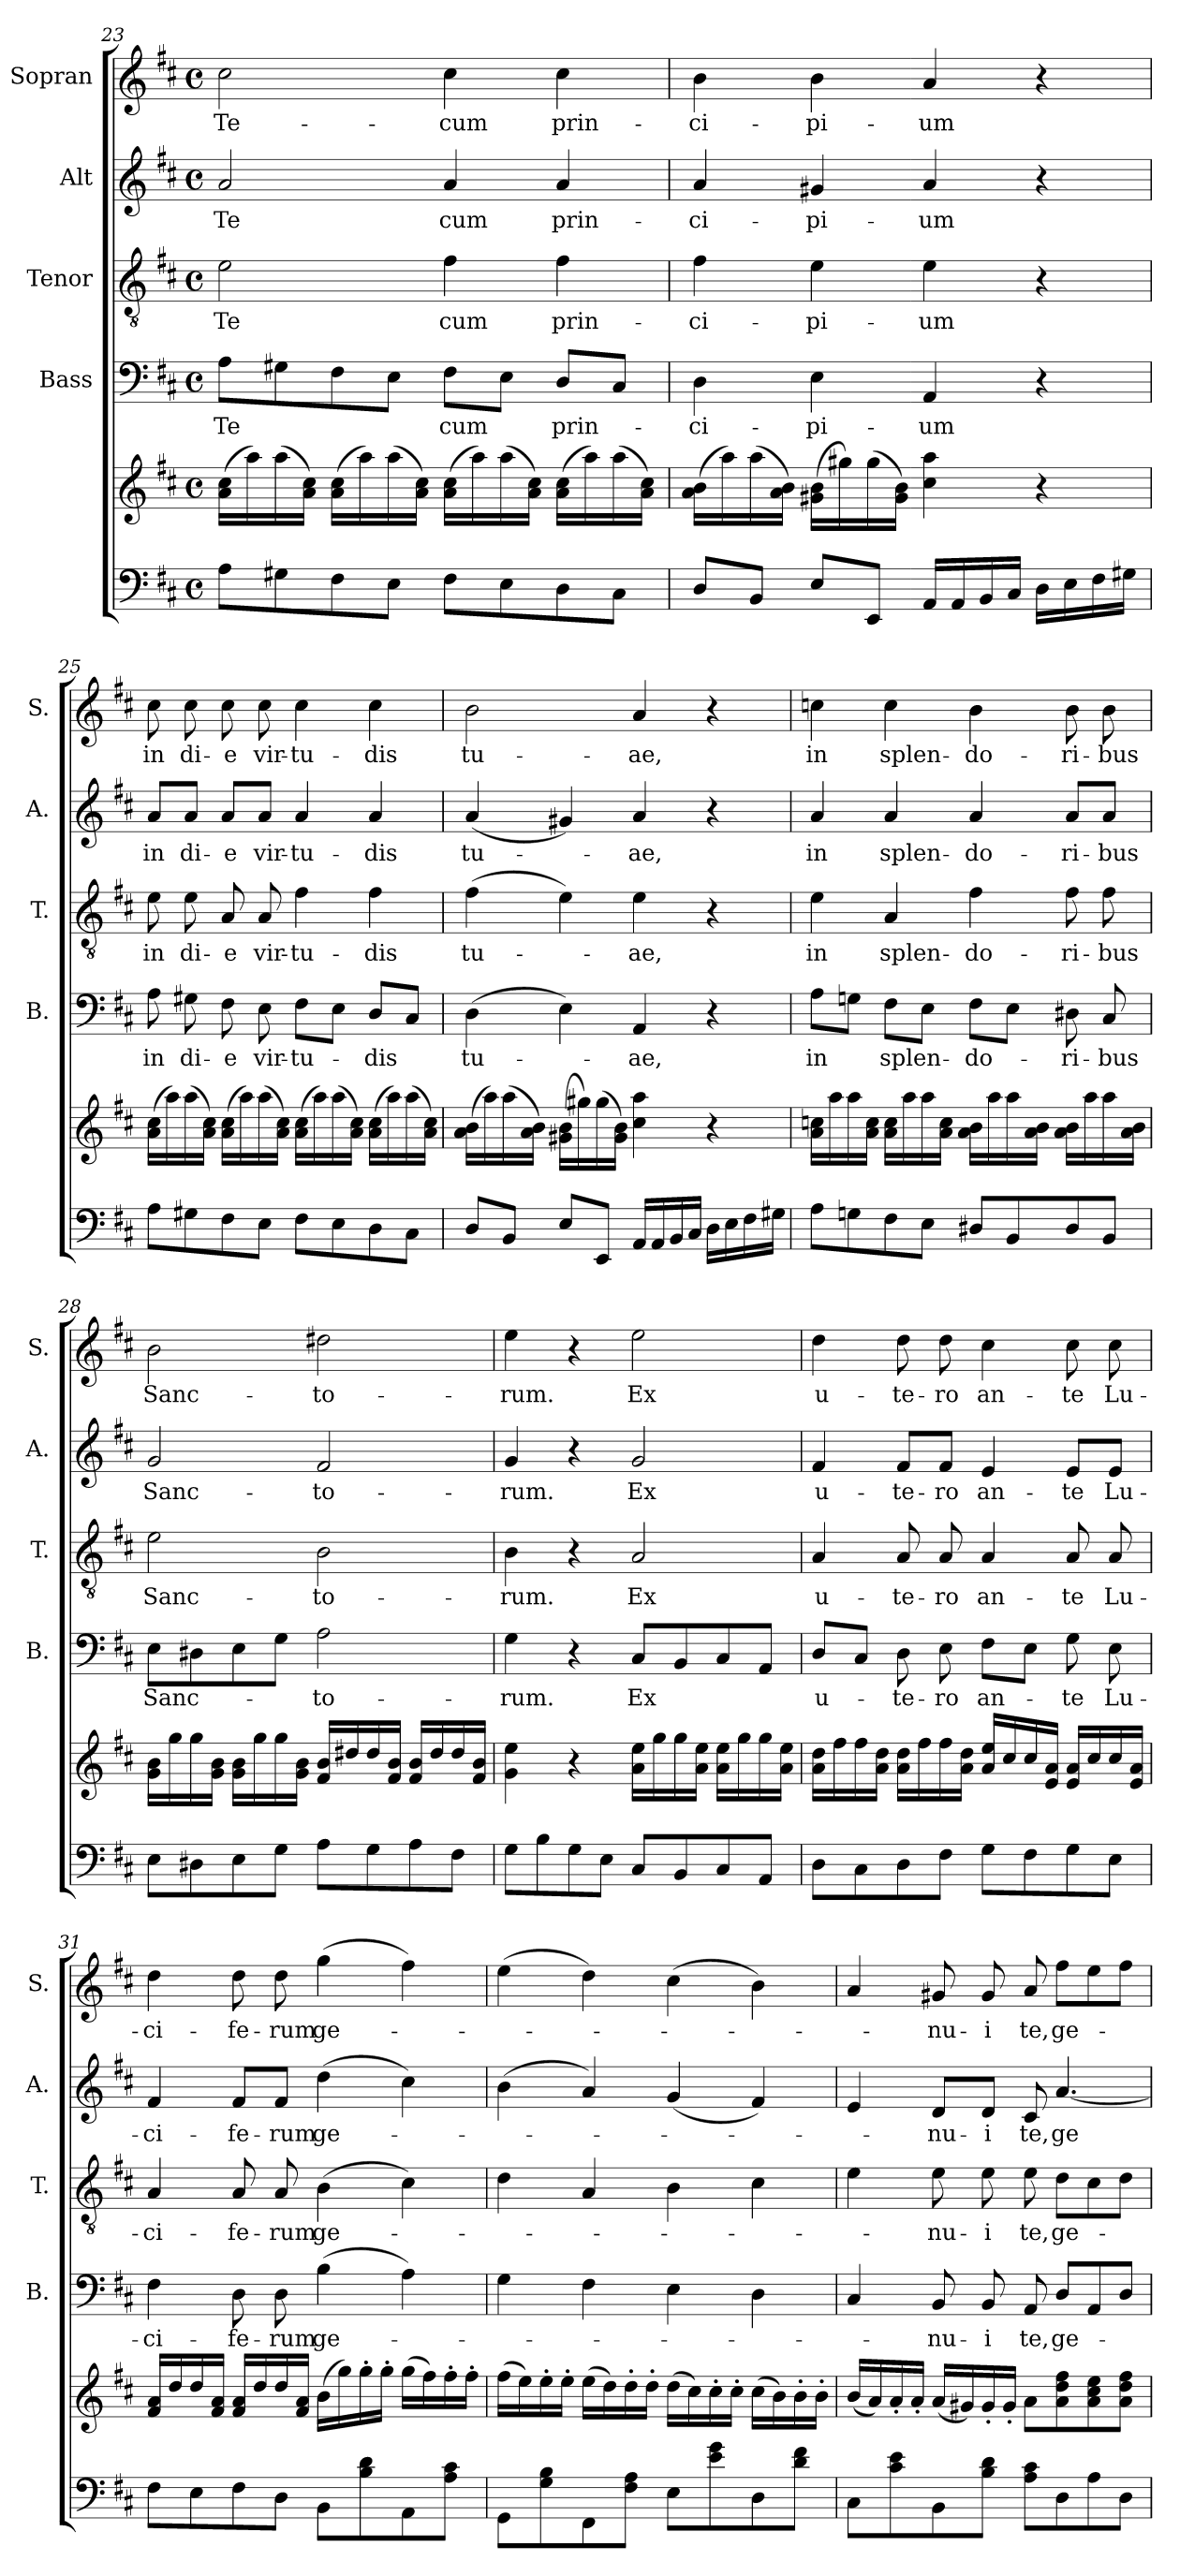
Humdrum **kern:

**kern	**kern	**kern	**text	**kern	**text	**kern	**text	**kern	**text
*part5	*part5	*part4	*part4	*part3	*part3	*part2	*part2	*part1	*part1
*staff6	*staff5	*staff4	*staff4	*staff3	*staff3	*staff2	*staff2	*staff1	*staff1
*	*	*I"Bass	*	*I"Tenor	*	*I"Alt	*	*I"Sopran	*
*	*	*I'B.	*	*I'T.	*	*I'A.	*	*I'S.	*
*clefF4	*clefG2	*clefF4	*	*clefGv2	*	*clefG2	*	*clefG2	*
*k[f#c#]	*k[f#c#]	*k[f#c#]	*	*k[f#c#]	*	*k[f#c#]	*	*k[f#c#]	*
*D:	*D:	*D:	*	*D:	*	*D:	*	*D:	*
*M4/4	*M4/4	*M4/4	*	*M4/4	*	*M4/4	*	*M4/4	*
*met(c)	*met(c)	*met(c)	*	*met(c)	*	*met(c)	*	*met(c)	*
=23	=23	=23	=23	=23	=23	=23	=23	=23	=23
!	!	!	!LO:LY:b	!	!LO:LY:b	!	!LO:LY:b	!	!LO:LY:b
8A\L	(>16a\ 16cc#\LL	8A\L	Te	2e\	Te	2a/	Te	2cc#\	Te-
.	16aa\)	.	.	.	.	.	.	.	.
8G#X\	(>16aa\	8G#X\	.	.	.	.	.	.	.
.	16a\ 16cc#\JJ)	.	.	.	.	.	.	.	.
8F#\	(>16a\ 16cc#\LL	8F#\	.	.	.	.	.	.	.
.	16aa\)	.	.	.	.	.	.	.	.
8E\J	(>16aa\	8E\J	.	.	.	.	.	.	.
.	16a\ 16cc#\JJ)	.	.	.	.	.	.	.	.
!	!	!	!LO:LY:b	!	!LO:LY:b	!	!LO:LY:b	!	!LO:LY:b
8F#\L	(>16a\ 16cc#\LL	8F#\L	cum	4f#\	cum	4a/	cum	4cc#\	-cum
.	16aa\)	.	.	.	.	.	.	.	.
8E\	(>16aa\	8E\J	.	.	.	.	.	.	.
.	16a\ 16cc#\JJ)	.	.	.	.	.	.	.	.
!	!	!	!LO:LY:b	!	!LO:LY:b	!	!LO:LY:b	!	!LO:LY:b
8D\	(>16a\ 16cc#\LL	8D/L	prin-	4f#\	prin-	4a/	prin-	4cc#\	prin-
.	16aa\)	.	.	.	.	.	.	.	.
8C#\J	(>16aa\	8C#/J	.	.	.	.	.	.	.
.	16a\ 16cc#\JJ)	.	.	.	.	.	.	.	.
=24	=24	=24	=24	=24	=24	=24	=24	=24	=24
!	!	!	!LO:LY:b	!	!LO:LY:b	!	!LO:LY:b	!	!LO:LY:b
8D/L	(>16a\ 16b\LL	4D\	-ci-	4f#\	-ci-	4a/	-ci-	4b\	-ci-
.	16aa\)	.	.	.	.	.	.	.	.
8BB/J	(>16aa\	.	.	.	.	.	.	.	.
.	16a\ 16b\JJ)	.	.	.	.	.	.	.	.
!	!	!	!LO:LY:b	!	!LO:LY:b	!	!LO:LY:b	!	!LO:LY:b
8E/L	(>16g#X\ 16b\LL	4E\	-pi-	4e\	-pi-	4g#X/	-pi-	4b\	-pi-
.	16gg#X\)	.	.	.	.	.	.	.	.
8EE/J	(>16gg#\	.	.	.	.	.	.	.	.
.	16g#\ 16b\JJ)	.	.	.	.	.	.	.	.
!	!	!	!LO:LY:b	!	!LO:LY:b	!	!LO:LY:b	!	!LO:LY:b
16AA/LL	4cc#\ 4aa\	4AA/	-um	4e\	-um	4a/	-um	4a/	-um
16AA/	.	.	.	.	.	.	.	.	.
16BB/	.	.	.	.	.	.	.	.	.
16C#/JJ	.	.	.	.	.	.	.	.	.
16D\LL	4r	4r	.	4r	.	4r	.	4r	.
16E\	.	.	.	.	.	.	.	.	.
16F#\	.	.	.	.	.	.	.	.	.
16G#X\JJ	.	.	.	.	.	.	.	.	.
!!LO:LB:g=z
=25	=25	=25	=25	=25	=25	=25	=25	=25	=25
!	!	!	!LO:LY:b	!	!LO:LY:b	!	!LO:LY:b	!	!LO:LY:b
8A\L	(>16a\ 16cc#\LL	8A\	in	8e\	in	8a/L	in	8cc#\	in
.	16aa\)	.	.	.	.	.	.	.	.
!	!	!	!LO:LY:b	!	!LO:LY:b	!	!LO:LY:b	!	!LO:LY:b
8G#X\	(>16aa\	8G#X\	di-	8e\	di-	8a/J	di-	8cc#\	di-
.	16a\ 16cc#\JJ)	.	.	.	.	.	.	.	.
!	!	!	!LO:LY:b	!	!LO:LY:b	!	!LO:LY:b	!	!LO:LY:b
8F#\	(>16a\ 16cc#\LL	8F#\	-e	8A/	-e	8a/L	-e	8cc#\	-e
.	16aa\)	.	.	.	.	.	.	.	.
!	!	!	!LO:LY:b	!	!LO:LY:b	!	!LO:LY:b	!	!LO:LY:b
8E\J	(>16aa\	8E\	vir-	8A/	vir-	8a/J	vir-	8cc#\	vir-
.	16a\ 16cc#\JJ)	.	.	.	.	.	.	.	.
!	!	!	!LO:LY:b	!	!LO:LY:b	!	!LO:LY:b	!	!LO:LY:b
8F#\L	(>16a\ 16cc#\LL	8F#\L	-tu-	4f#\	-tu-	4a/	-tu-	4cc#\	-tu-
.	16aa\)	.	.	.	.	.	.	.	.
8E\	(>16aa\	8E\J	.	.	.	.	.	.	.
.	16a\ 16cc#\JJ)	.	.	.	.	.	.	.	.
!	!	!	!LO:LY:b	!	!LO:LY:b	!	!LO:LY:b	!	!LO:LY:b
8D\	(>16a\ 16cc#\LL	8D/L	-dis	4f#\	-dis	4a/	-dis	4cc#\	-dis
.	16aa\)	.	.	.	.	.	.	.	.
8C#\J	(>16aa\	8C#/J	.	.	.	.	.	.	.
.	16a\ 16cc#\JJ)	.	.	.	.	.	.	.	.
=26	=26	=26	=26	=26	=26	=26	=26	=26	=26
!	!	!	!LO:LY:b	!	!LO:LY:b	!	!LO:LY:b	!	!LO:LY:b
8D/L	(>16a\ 16b\LL	(>4D\	tu-	(>4f#\	tu-	(<4a/	tu-	2b\	tu-
.	16aa\)	.	.	.	.	.	.	.	.
8BB/J	(>16aa\	.	.	.	.	.	.	.	.
.	16a\ 16b\JJ)	.	.	.	.	.	.	.	.
8E/L	(>16g#X\ 16b\LL	4E\)	.	4e\)	.	4g#X/)	.	.	.
.	16gg#X\)	.	.	.	.	.	.	.	.
8EE/J	(>16gg#\	.	.	.	.	.	.	.	.
.	16g#\ 16b\JJ)	.	.	.	.	.	.	.	.
!	!	!	!LO:LY:b	!	!LO:LY:b	!	!LO:LY:b	!	!LO:LY:b
16AA/LL	4cc#\ 4aa\	4AA/	-ae,	4e\	-ae,	4a/	-ae,	4a/	-ae,
16AA/	.	.	.	.	.	.	.	.	.
16BB/	.	.	.	.	.	.	.	.	.
16C#/JJ	.	.	.	.	.	.	.	.	.
16D\LL	4r	4r	.	4r	.	4r	.	4r	.
16E\	.	.	.	.	.	.	.	.	.
16F#\	.	.	.	.	.	.	.	.	.
16G#X\JJ	.	.	.	.	.	.	.	.	.
!!LO:PB:g=z
=27	=27	=27	=27	=27	=27	=27	=27	=27	=27
!	!	!	!LO:LY:b	!	!LO:LY:b	!	!LO:LY:b	!	!LO:LY:b
8A\L	16a\ 16ccn\LL	8A\L	in	4e\	in	4a/	in	4ccn\	in
.	16aa\	.	.	.	.	.	.	.	.
8Gn\	16aa\	8Gn\J	.	.	.	.	.	.	.
.	16a\ 16cc\JJ	.	.	.	.	.	.	.	.
!	!	!	!LO:LY:b	!	!LO:LY:b	!	!LO:LY:b	!	!LO:LY:b
8F#\	16a\ 16cc\LL	8F#\L	splen-	4A/	splen-	4a/	splen-	4cc\	splen-
.	16aa\	.	.	.	.	.	.	.	.
8E\J	16aa\	8E\J	.	.	.	.	.	.	.
.	16a\ 16cc\JJ	.	.	.	.	.	.	.	.
!	!	!	!LO:LY:b	!	!LO:LY:b	!	!LO:LY:b	!	!LO:LY:b
8D#X/L	16a\ 16b\LL	8F#\L	-do-	4f#\	-do-	4a/	-do-	4b\	-do-
.	16aa\	.	.	.	.	.	.	.	.
8BB/	16aa\	8E\J	.	.	.	.	.	.	.
.	16a\ 16b\JJ	.	.	.	.	.	.	.	.
!	!	!	!LO:LY:b	!	!LO:LY:b	!	!LO:LY:b	!	!LO:LY:b
8D#/	16a\ 16b\LL	8D#X\	-ri-	8f#\	-ri-	8a/L	-ri-	8b\	-ri-
.	16aa\	.	.	.	.	.	.	.	.
!	!	!	!LO:LY:b	!	!LO:LY:b	!	!LO:LY:b	!	!LO:LY:b
8BB/J	16aa\	8C#/	-bus	8f#\	-bus	8a/J	-bus	8b\	-bus
.	16a\ 16b\JJ	.	.	.	.	.	.	.	.
=28	=28	=28	=28	=28	=28	=28	=28	=28	=28
!	!	!	!LO:LY:b	!	!LO:LY:b	!	!LO:LY:b	!	!LO:LY:b
8E\L	16g\ 16b\LL	8E\L	Sanc-	2e\	Sanc-	2g/	Sanc-	2b\	Sanc-
.	16gg\	.	.	.	.	.	.	.	.
8D#X\	16gg\	8D#X\	.	.	.	.	.	.	.
.	16g\ 16b\JJ	.	.	.	.	.	.	.	.
8E\	16g\ 16b\LL	8E\	.	.	.	.	.	.	.
.	16gg\	.	.	.	.	.	.	.	.
8G\J	16gg\	8G\J	.	.	.	.	.	.	.
.	16g\ 16b\JJ	.	.	.	.	.	.	.	.
!	!	!	!LO:LY:b	!	!LO:LY:b	!	!LO:LY:b	!	!LO:LY:b
8A\L	16f#/ 16b/LL	2A\	-to-	2B\	-to-	2f#/	-to-	2dd#X\	-to-
.	16dd#X/	.	.	.	.	.	.	.	.
8G\	16dd#/	.	.	.	.	.	.	.	.
.	16f#/ 16b/JJ	.	.	.	.	.	.	.	.
8A\	16f#/ 16b/LL	.	.	.	.	.	.	.	.
.	16dd#/	.	.	.	.	.	.	.	.
8F#\J	16dd#/	.	.	.	.	.	.	.	.
.	16f#/ 16b/JJ	.	.	.	.	.	.	.	.
=29	=29	=29	=29	=29	=29	=29	=29	=29	=29
!	!	!	!LO:LY:b	!	!LO:LY:b	!	!LO:LY:b	!	!LO:LY:b
8G\L	4g\ 4ee\	4G\	-rum.	4B\	-rum.	4g/	-rum.	4ee\	-rum.
8B\	.	.	.	.	.	.	.	.	.
8G\	4r	4r	.	4r	.	4r	.	4r	.
8E\J	.	.	.	.	.	.	.	.	.
!	!	!	!LO:LY:b	!	!LO:LY:b	!	!LO:LY:b	!	!LO:LY:b
8C#/L	16a\ 16ee\LL	8C#/L	Ex	2A/	Ex	2g/	Ex	2ee\	Ex
.	16gg\	.	.	.	.	.	.	.	.
8BB/	16gg\	8BB/	.	.	.	.	.	.	.
.	16a\ 16ee\JJ	.	.	.	.	.	.	.	.
8C#/	16a\ 16ee\LL	8C#/	.	.	.	.	.	.	.
.	16gg\	.	.	.	.	.	.	.	.
8AA/J	16gg\	8AA/J	.	.	.	.	.	.	.
.	16a\ 16ee\JJ	.	.	.	.	.	.	.	.
!!LO:LB:g=z
=30	=30	=30	=30	=30	=30	=30	=30	=30	=30
!	!	!	!LO:LY:b	!	!LO:LY:b	!	!LO:LY:b	!	!LO:LY:b
8D\L	16a\ 16dd\LL	8D/L	u-	4A/	u-	4f#/	u-	4dd\	u-
.	16ff#\	.	.	.	.	.	.	.	.
8C#\	16ff#\	8C#/J	.	.	.	.	.	.	.
.	16a\ 16dd\JJ	.	.	.	.	.	.	.	.
!	!	!	!LO:LY:b	!	!LO:LY:b	!	!LO:LY:b	!	!LO:LY:b
8D\	16a\ 16dd\LL	8D\	-te-	8A/	-te-	8f#/L	-te-	8dd\	-te-
.	16ff#\	.	.	.	.	.	.	.	.
!	!	!	!LO:LY:b	!	!LO:LY:b	!	!LO:LY:b	!	!LO:LY:b
8F#\J	16ff#\	8E\	-ro	8A/	-ro	8f#/J	-ro	8dd\	-ro
.	16a\ 16dd\JJ	.	.	.	.	.	.	.	.
!	!	!	!LO:LY:b	!	!LO:LY:b	!	!LO:LY:b	!	!LO:LY:b
8G\L	16a/ 16ee/LL	8F#\L	an-	4A/	an-	4e/	an-	4cc#\	an-
.	16cc#/	.	.	.	.	.	.	.	.
8F#\	16cc#/	8E\J	.	.	.	.	.	.	.
.	16e/ 16a/JJ	.	.	.	.	.	.	.	.
!	!	!	!LO:LY:b	!	!LO:LY:b	!	!LO:LY:b	!	!LO:LY:b
8G\	16e/ 16a/LL	8G\	-te	8A/	-te	8e/L	-te	8cc#\	-te
.	16cc#/	.	.	.	.	.	.	.	.
!	!	!	!LO:LY:b	!	!LO:LY:b	!	!LO:LY:b	!	!LO:LY:b
8E\J	16cc#/	8E\	Lu-	8A/	Lu-	8e/J	Lu-	8cc#\	Lu-
.	16e/ 16a/JJ	.	.	.	.	.	.	.	.
=31	=31	=31	=31	=31	=31	=31	=31	=31	=31
!	!	!	!LO:LY:b	!	!LO:LY:b	!	!LO:LY:b	!	!LO:LY:b
8F#\L	16f#/ 16a/LL	4F#\	-ci-	4A/	-ci-	4f#/	-ci-	4dd\	-ci-
.	16dd/	.	.	.	.	.	.	.	.
8E\	16dd/	.	.	.	.	.	.	.	.
.	16f#/ 16a/JJ	.	.	.	.	.	.	.	.
!	!	!	!LO:LY:b	!	!LO:LY:b	!	!LO:LY:b	!	!LO:LY:b
8F#\	16f#/ 16a/LL	8D\	-fe-	8A/	-fe-	8f#/L	-fe-	8dd\	-fe-
.	16dd/	.	.	.	.	.	.	.	.
!	!	!	!LO:LY:b	!	!LO:LY:b	!	!LO:LY:b	!	!LO:LY:b
8D\J	16dd/	8D\	-rum	8A/	-rum	8f#/J	-rum	8dd\	-rum
.	16f#/ 16a/JJ	.	.	.	.	.	.	.	.
!	!	!	!LO:LY:b	!	!LO:LY:b	!	!LO:LY:b	!	!LO:LY:b
8BB\L	(>16b\LL	(>4B\	ge-	(>4B\	ge-	(>4dd\	ge-	(>4gg\	ge-
.	16gg\)	.	.	.	.	.	.	.	.
8B\ 8d\	16gg'>\	.	.	.	.	.	.	.	.
.	16gg'>\JJ	.	.	.	.	.	.	.	.
8AA\	(>16gg\LL	4A\)	.	4c#\)	.	4cc#\)	.	4ff#\)	.
.	16ff#\)	.	.	.	.	.	.	.	.
8A\ 8c#\J	16ff#'>\	.	.	.	.	.	.	.	.
.	16ff#'>\JJ	.	.	.	.	.	.	.	.
=32	=32	=32	=32	=32	=32	=32	=32	=32	=32
8GG\L	(>16ff#\LL	4G\	.	4d\	.	(>4b\	.	(>4ee\	.
.	16ee\)	.	.	.	.	.	.	.	.
8G\ 8B\	16ee'>\	.	.	.	.	.	.	.	.
.	16ee'>\JJ	.	.	.	.	.	.	.	.
8FF#\	(>16ee\LL	4F#\	.	4A/	.	4a/)	.	4dd\)	.
.	16dd\)	.	.	.	.	.	.	.	.
8F#\ 8A\J	16dd'>\	.	.	.	.	.	.	.	.
.	16dd'>\JJ	.	.	.	.	.	.	.	.
8E\L	(>16dd\LL	4E\	.	4B\	.	(<4g/	.	(>4cc#\	.
.	16cc#\)	.	.	.	.	.	.	.	.
8e\ 8g\	16cc#'>\	.	.	.	.	.	.	.	.
.	16cc#'>\JJ	.	.	.	.	.	.	.	.
8D\	(>16cc#\LL	4D\	.	4c#\	.	4f#/)	.	4b\)	.
.	16b\)	.	.	.	.	.	.	.	.
8d\ 8f#\J	16b'>\	.	.	.	.	.	.	.	.
.	16b'>\JJ	.	.	.	.	.	.	.	.
!!LO:PB:g=z
=33	=33	=33	=33	=33	=33	=33	=33	=33	=33
8C#\L	(<16b/LL	4C#/	.	4e\	.	4e/	.	4a/	.
.	16a/)	.	.	.	.	.	.	.	.
8c#\ 8e\	16a'</	.	.	.	.	.	.	.	.
.	16a'</JJ	.	.	.	.	.	.	.	.
!	!	!	!LO:LY:b	!	!LO:LY:b	!	!LO:LY:b	!	!LO:LY:b
8BB\	(<16a/LL	8BB/	-nu-	8e\	-nu-	8d/L	-nu-	8g#X/	-nu-
.	16g#X/)	.	.	.	.	.	.	.	.
!	!	!	!LO:LY:b	!	!LO:LY:b	!	!LO:LY:b	!	!LO:LY:b
8B\ 8d\J	16g#'</	8BB/	-i	8e\	-i	8d/J	-i	8g#/	-i
.	16g#'</JJ	.	.	.	.	.	.	.	.
!	!	!	!LO:LY:b	!	!LO:LY:b	!	!LO:LY:b	!	!LO:LY:b
8A\ 8c#\L	8a\L	8AA/	te,	8e\	te,	8c#/	te,	8a/	te,
!	!	!	!LO:LY:b	!	!LO:LY:b	!	!LO:LY:b	!	!LO:LY:b
8D\	8a\ 8dd\ 8ff#\	8D/L	ge-	8d\L	ge-	[4.a/	ge-	8ff#\L	ge-
8A\	8a\ 8cc#\ 8ee\	8AA/	.	8c#\	.	.	.	8ee\	.
8D\J	8a\ 8dd\ 8ff#\J	8D/J	.	8d\J	.	.	.	8ff#\J	.
=	=	=	=	=	=	=	=	=	=
*-	*-	*-	*-	*-	*-	*-	*-	*-	*-
